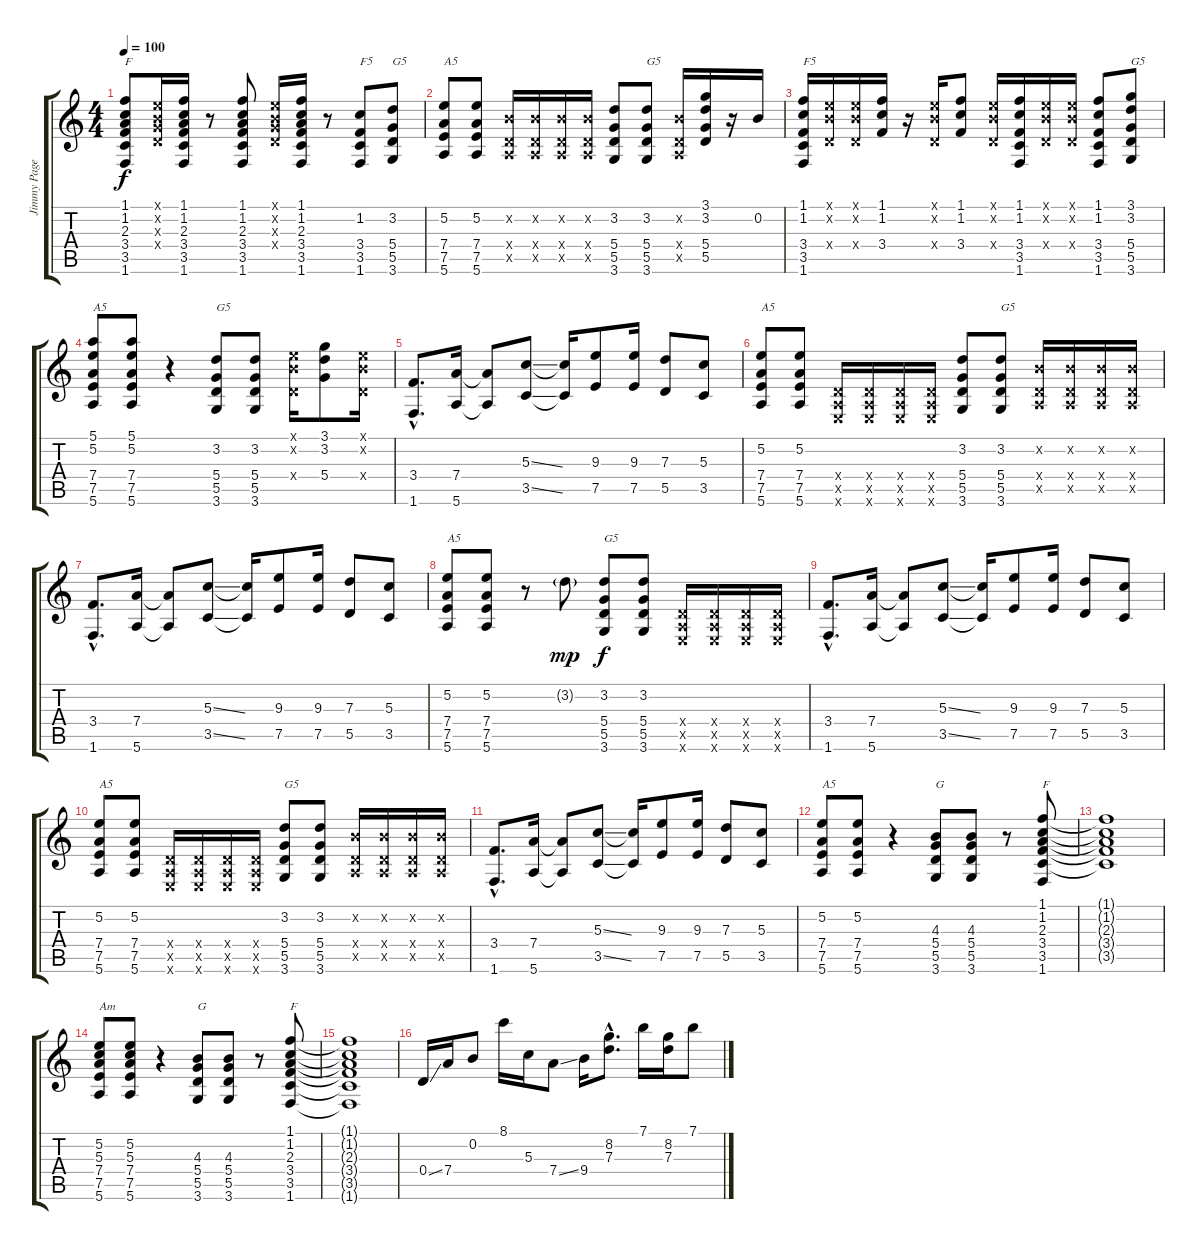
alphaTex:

\track ("Jimmy Page" "Jimmy Page") {instrument overdrivenguitar}
\staff {score tabs}
\tuning (E4 B3 G3 D3 A2 E2) {hide}
\ts (4 4)
\tempo 100
\clef g2
\ks c
(1.1 1.2 2.3 3.4 3.5 1.6).8{txt "F" dy f} (0.1{x} 0.2{x} 0.3{x} 0.4{x}).16 (1.1 1.2 2.3 3.4 3.5 1.6).16 r.8 (1.1 1.2 2.3 3.4 3.5 1.6).8 (0.1{x} 0.2{x} 0.3{x} 0.4{x}).16 (1.1 1.2 2.3 3.4 3.5 1.6).16 r.8 (1.2 3.4 3.5 1.6).8{txt "F5"} (3.2 5.4 5.5 3.6).8{txt "G5"} |
(5.2 7.4 7.5 5.6).8{txt "A5"} (5.2 7.4 7.5 5.6).8 (0.2{x} 0.4{x} 0.5{x}).16 (0.2{x} 0.4{x} 0.5{x}).16 (0.2{x} 0.4{x} 0.5{x}).16 (0.2{x} 0.4{x} 0.5{x}).16 (3.2 5.4 5.5 3.6).8 (3.2 5.4 5.5 3.6).8{txt "G5"} (0.2{x} 0.4{x} 0.5{x}).16 (3.1 3.2 5.4 5.5).16 r.16 0.2.16 |
(1.1 1.2 3.4 3.5 1.6).16{txt "F5"} (0.1{x} 0.2{x} 0.4{x}).16 (0.1{x} 0.2{x} 0.4{x}).16 (1.1 1.2 3.4).16 r.16 (0.1{x} 0.2{x} 0.4{x}).16 (1.1 1.2 3.4).8 (0.1{x} 0.2{x} 0.4{x}).16 (1.1 1.2 3.4 3.5 1.6).16 (0.1{x} 0.2{x} 0.4{x}).16 (0.1{x} 0.2{x} 0.4{x}).16 (1.1 1.2 3.4 3.5 1.6).8 (3.1 3.2 5.4 5.5 3.6).8{txt "G5"} |
(5.1 5.2 7.4 7.5 5.6).8{txt "A5"} (5.1 5.2 7.4 7.5 5.6).8 r.4 (3.2 5.4 5.5 3.6).8{txt "G5"} (3.2 5.4 5.5 3.6).8 (0.1{x} 0.2{x} 0.4{x}).16 (3.1 3.2 5.4).8 (0.1{x} 0.2{x} 0.4{x}).16 |
(3.4{hac} 1.6{hac}).8{d} (7.4 5.6).16 (7.4{t} 5.6{t}).8 (5.3{ss} 3.5{ss}).8 (5.3{t} 3.5{t}).16 (9.3 7.5).8 (9.3 7.5).16 (7.3 5.5).8 (5.3 3.5).8 |
(5.2 7.4 7.5 5.6).8{txt "A5"} (5.2 7.4 7.5 5.6).8 (0.4{x} 0.5{x} 0.6{x}).16 (0.4{x} 0.5{x} 0.6{x}).16 (0.4{x} 0.5{x} 0.6{x}).16 (0.4{x} 0.5{x} 0.6{x}).16 (3.2 5.4 5.5 3.6).8 (3.2 5.4 5.5 3.6).8{txt "G5"} (0.2{x} 0.4{x} 0.5{x}).16 (0.2{x} 0.4{x} 0.5{x}).16 (0.2{x} 0.4{x} 0.5{x}).16 (0.2{x} 0.4{x} 0.5{x}).16 |
(3.4{hac} 1.6{hac}).8{d} (7.4 5.6).16 (7.4{t} 5.6{t}).8 (5.3{ss} 3.5{ss}).8 (5.3{t} 3.5{t}).16 (9.3 7.5).8 (9.3 7.5).16 (7.3 5.5).8 (5.3 3.5).8 |
(5.2 7.4 7.5 5.6).8{txt "A5"} (5.2 7.4 7.5 5.6).8 r.8 3.2{g}.8{dy mp} (3.2 5.4 5.5 3.6).8{txt "G5" dy f} (3.2 5.4 5.5 3.6).8 (0.4{x} 0.5{x} 0.6{x}).16 (0.4{x} 0.5{x} 0.6{x}).16 (0.4{x} 0.5{x} 0.6{x}).16 (0.4{x} 0.5{x} 0.6{x}).16 |
(3.4{hac} 1.6{hac}).8{d} (7.4 5.6).16 (7.4{t} 5.6{t}).8 (5.3{ss} 3.5{ss}).8 (5.3{t} 3.5{t}).16 (9.3 7.5).8 (9.3 7.5).16 (7.3 5.5).8 (5.3 3.5).8 |
(5.2 7.4 7.5 5.6).8{txt "A5"} (5.2 7.4 7.5 5.6).8 (0.4{x} 0.5{x} 0.6{x}).16 (0.4{x} 0.5{x} 0.6{x}).16 (0.4{x} 0.5{x} 0.6{x}).16 (0.4{x} 0.5{x} 0.6{x}).16 (3.2 5.4 5.5 3.6).8{txt "G5"} (3.2 5.4 5.5 3.6).8 (0.2{x} 0.4{x} 0.5{x}).16 (0.2{x} 0.4{x} 0.5{x}).16 (0.2{x} 0.4{x} 0.5{x}).16 (0.2{x} 0.4{x} 0.5{x}).16 |
(3.4{hac} 1.6{hac}).8{d} (7.4 5.6).16 (7.4{t} 5.6{t}).8 (5.3{ss} 3.5{ss}).8 (5.3{t} 3.5{t}).16 (9.3 7.5).8 (9.3 7.5).16 (7.3 5.5).8 (5.3 3.5).8 |
(5.2 7.4 7.5 5.6).8{txt "A5"} (5.2 7.4 7.5 5.6).8 r.4 (4.3 5.4 5.5 3.6).8{txt "G"} (4.3 5.4 5.5 3.6).8 r.8 (1.1 1.2 2.3 3.4 3.5 1.6).8{txt "F"} |
(1.1{t} 1.2{t} 2.3{t} 3.4{t} 3.5{t}).1 |
(5.2 5.3 7.4 7.5 5.6).8{txt "Am"} (5.2 5.3 7.4 7.5 5.6).8 r.4 (4.3 5.4 5.5 3.6).8{txt "G"} (4.3 5.4 5.5 3.6).8 r.8 (1.1 1.2 2.3 3.4 3.5 1.6).8{txt "F"} |
(1.1{t} 1.2{t} 2.3{t} 3.4{t} 3.5{t} 1.6{t}).1 |
0.4{ss}.16 7.4.16 0.2.8 8.1.16 5.3.16 7.4{ss}.8 9.4.16 (8.2{hac} 7.3{hac}).8{d} 7.1.16 (8.2 7.3).16 7.1.8
